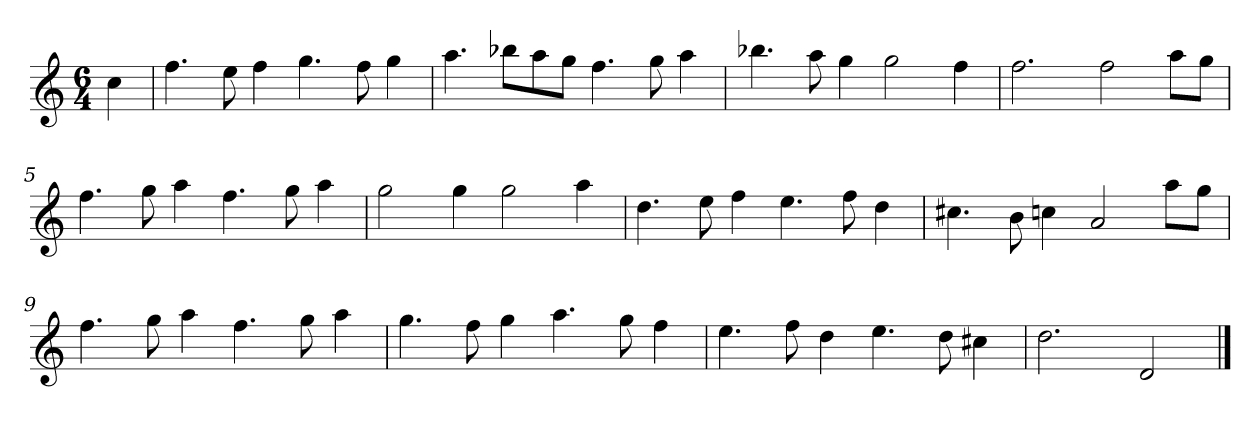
**kern
*part1
*staff1
*k[]
*M6/4
*MM120
=
4cc
=1
4.ff
8ee
4ff
4.gg
8ff
4gg
=2
4.aa
8bb-XL
8aa
8ggJ
4.ff
8gg
4aa
=3
4.bb-X
8aa
4gg
2gg
4ff
=4
2.ff
2ff
8aaL
8ggJ
=5
4.ff
8gg
4aa
4.ff
8gg
4aa
=6
2gg
4gg
2gg
4aa
=7
4.dd
8ee
4ff
4.ee
8ff
4dd
=8
4.cc#X
8b
4ccn
2a
8aaL
8ggJ
=9
4.ff
8gg
4aa
4.ff
8gg
4aa
=10
4.gg
8ff
4gg
4.aa
8gg
4ff
=11
4.ee
8ff
4dd
4.ee
8dd
4cc#X
=12
2.dd
2d
==
*-
